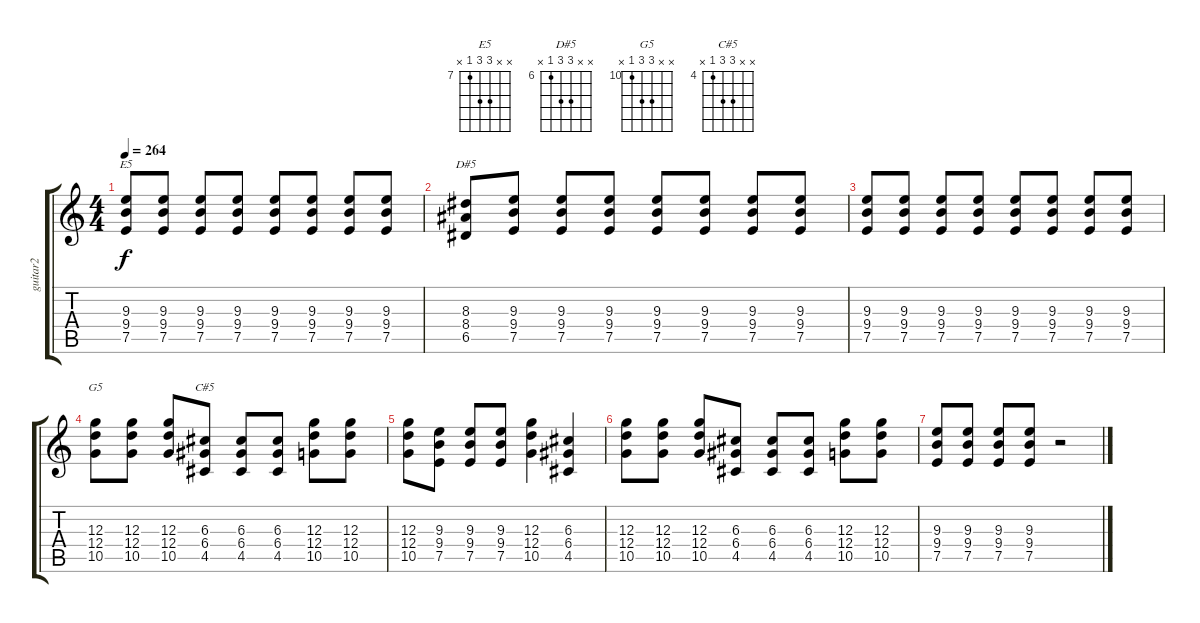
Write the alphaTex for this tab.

\track ("guitar2" "guitar2") {instrument distortionguitar}
\staff {score tabs}
\tuning (E4 B3 G3 D3 A2 E2) {hide}
\chord ("E5" x x 9 9 7 x) {firstfret 7}
\chord ("D#5" x x 8 8 6 x) {firstfret 6}
\chord ("G5" x x 12 12 10 x) {firstfret 10}
\chord ("C#5" x x 6 6 4 x) {firstfret 4}
\ts (4 4)
\tempo 264
\clef g2
\ks c
(9.3 9.4 7.5).8{ch "E5" dy f} (9.3 9.4 7.5).8 (9.3 9.4 7.5).8 (9.3 9.4 7.5).8 (9.3 9.4 7.5).8 (9.3 9.4 7.5).8 (9.3 9.4 7.5).8 (9.3 9.4 7.5).8 |
(8.3 8.4 6.5).8{ch "D#5"} (9.3 9.4 7.5).8 (9.3 9.4 7.5).8 (9.3 9.4 7.5).8 (9.3 9.4 7.5).8 (9.3 9.4 7.5).8 (9.3 9.4 7.5).8 (9.3 9.4 7.5).8 |
(9.3 9.4 7.5).8 (9.3 9.4 7.5).8 (9.3 9.4 7.5).8 (9.3 9.4 7.5).8 (9.3 9.4 7.5).8 (9.3 9.4 7.5).8 (9.3 9.4 7.5).8 (9.3 9.4 7.5).8 |
(12.3 12.4 10.5).8{ch "G5"} (12.3 12.4 10.5).8 (12.3 12.4 10.5).8 (6.3 6.4 4.5).8{ch "C#5"} (6.3 6.4 4.5).8 (6.3 6.4 4.5).8 (12.3 12.4 10.5).8 (12.3 12.4 10.5).8 |
(12.3 12.4 10.5).8 (9.3 9.4 7.5).8 (9.3 9.4 7.5).8 (9.3 9.4 7.5).8 (12.3 12.4 10.5).4 (6.3 6.4 4.5).4 |
(12.3 12.4 10.5).8 (12.3 12.4 10.5).8 (12.3 12.4 10.5).8 (6.3 6.4 4.5).8 (6.3 6.4 4.5).8 (6.3 6.4 4.5).8 (12.3 12.4 10.5).8 (12.3 12.4 10.5).8 |
(9.3 9.4 7.5).8 (9.3 9.4 7.5).8 (9.3 9.4 7.5).8 (9.3 9.4 7.5).8 r.2
